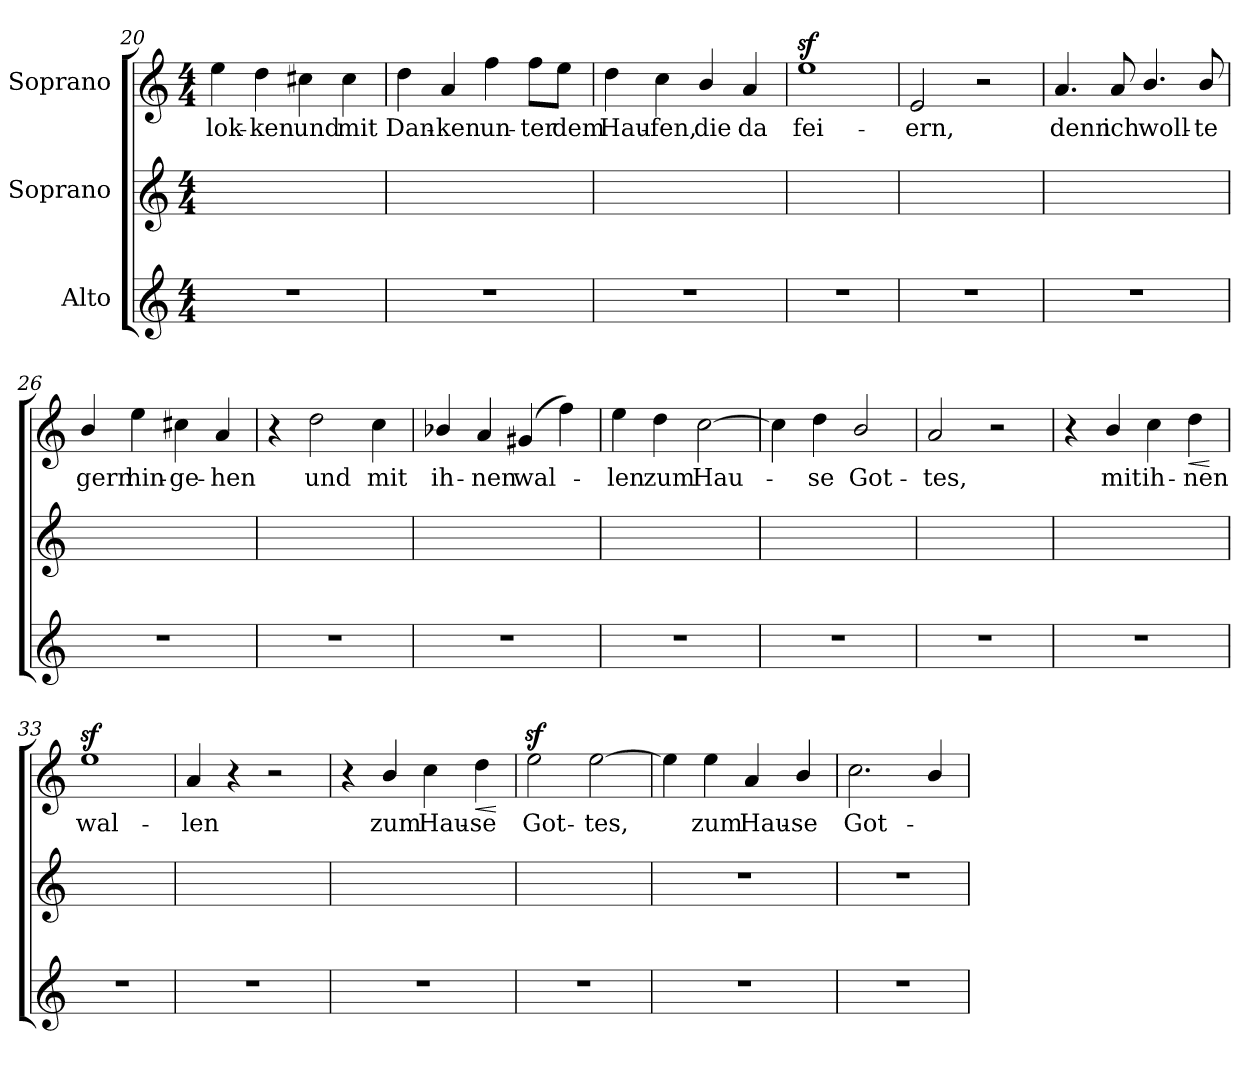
**kern	**kern	**kern	**text	**dynam
*part3	*part2	*part1	*part1	*part1
*staff3	*staff2	*staff1	*staff1	*staff1
*I"Alto	*I"Soprano	*I"Soprano	*	*
*clefG2	*clefG2	*clefG2	*	*
*k[]	*k[]	*k[]	*	*
*C:	*C:	*C:	*	*
*M4/4	*M4/4	*M4/4	*	*
=20	=20	=20	=20	=20
!	!	!	!LO:LY:b	!
1r	1ryy	4ee\	-lok-	.
!	!	!	!LO:LY:b	!
.	.	4dd\	-ken	.
!	!	!	!LO:LY:b	!
.	.	4cc#X\	und	.
!	!	!	!LO:LY:b	!
.	.	4cc#\	mit	.
!!LO:LB:g=z
=21	=21	=21	=21	=21
!	!	!	!LO:LY:b	!
1r	1ryy	4dd\	Dan-	.
!	!	!	!LO:LY:b	!
.	.	4a/	-ken	.
!	!	!	!LO:LY:b	!
.	.	4ff\	un-	.
!	!	!	!LO:LY:b	!
.	.	8ff\L	-ter	.
!	!	!	!LO:LY:b	!
.	.	8ee\J	dem	.
=22	=22	=22	=22	=22
!	!	!	!LO:LY:b	!
1r	1ryy	4dd\	Hau-	.
!	!	!	!LO:LY:b	!
.	.	4cc\	-fen,	.
!	!	!	!LO:LY:b	!
.	.	4b/	die	.
!	!	!	!LO:LY:b	!
.	.	4a/	da	.
=23	=23	=23	=23	=23
!	!	!	!LO:LY:b	!
1r	1ryy	1eez>	fei-	.
=24	=24	=24	=24	=24
!	!	!	!LO:LY:b	!
1r	1ryy	2e/	-ern,	.
.	.	2r	.	.
!!LO:LB:g=z
=25	=25	=25	=25	=25
!	!	!	!LO:LY:b	!
1r	1ryy	4.a/	denn	.
!	!	!	!LO:LY:b	!
.	.	8a/	ich	.
!	!	!	!LO:LY:b	!
.	.	4.b/	woll-	.
!	!	!	!LO:LY:b	!
.	.	8b/	-te	.
=26	=26	=26	=26	=26
!	!	!	!LO:LY:b	!
1r	1ryy	4b/	gern	.
!	!	!	!LO:LY:b	!
.	.	4ee\	hin-	.
!	!	!	!LO:LY:b	!
.	.	4cc#X\	-ge-	.
!	!	!	!LO:LY:b	!
.	.	4a/	-hen	.
=27	=27	=27	=27	=27
1r	1ryy	4r	.	.
!	!	!	!LO:LY:b	!
.	.	2dd\	und	.
!	!	!	!LO:LY:b	!
.	.	4cc\	mit	.
=28	=28	=28	=28	=28
!	!	!	!LO:LY:b	!
1r	1ryy	4b-X/	ih-	.
!	!	!	!LO:LY:b	!
.	.	4a/	-nen	.
!	!	!	!LO:LY:b	!
.	.	(<4g#X/	wal-	.
.	.	4ff\)	.	.
!!LO:LB:g=z
=29	=29	=29	=29	=29
!	!	!	!LO:LY:b	!
1r	1ryy	4ee\	-len	.
!	!	!	!LO:LY:b	!
.	.	4dd\	zum	.
!	!	!	!LO:LY:b	!
.	.	[>2cc\	Hau-	.
=30	=30	=30	=30	=30
1r	1ryy	4cc\]	.	.
!	!	!	!LO:LY:b	!
.	.	4dd\	-se	.
!	!	!	!LO:LY:b	!
.	.	2b/	Got-	.
=31	=31	=31	=31	=31
!	!	!	!LO:LY:b	!
1r	1ryy	2a/	-tes,	.
.	.	2r	.	.
=32	=32	=32	=32	=32
1r	1ryy	4r	.	.
!	!	!	!LO:LY:b	!
.	.	4b/	mit	.
!	!	!	!LO:LY:b	!
.	.	4cc\	ih-	.
!	!	!	!LO:LY:b	!LO:HP:b
.	.	4dd\	-nen	<
.	.	.	.	[
!!LO:PB:g=z
=33	=33	=33	=33	=33
!	!	!	!LO:LY:b	!
1r	1ryy	1eez>	wal-	.
=34	=34	=34	=34	=34
!	!	!	!LO:LY:b	!
1r	1ryy	4a/	-len	.
.	.	4r	.	.
.	.	2r	.	.
=35	=35	=35	=35	=35
1r	1ryy	4r	.	.
!	!	!	!LO:LY:b	!
.	.	4b/	zum	.
!	!	!	!LO:LY:b	!
.	.	4cc\	Hau-	.
!	!	!	!LO:LY:b	!LO:HP:b
.	.	4dd\	-se	<
.	.	.	.	[
=36	=36	=36	=36	=36
!	!	!	!LO:LY:b	!
1r	1ryy	2eez>\	Got-	.
!	!	!	!LO:LY:b	!
.	.	[>2ee\	-tes,	.
!!LO:LB:g=z
=37	=37	=37	=37	=37
1r	1r	4ee\]	.	.
!	!	!	!LO:LY:b	!
.	.	4ee\	zum	.
!	!	!	!LO:LY:b	!
.	.	4a/	Hau-	.
!	!	!	!LO:LY:b	!
.	.	4b/	-se	.
=38	=38	=38	=38	=38
!	!	!	!LO:LY:b	!
1r	1r	2.cc\	Got-	.
.	.	4b/	.	.
=	=	=	=	=
*-	*-	*-	*-	*-
